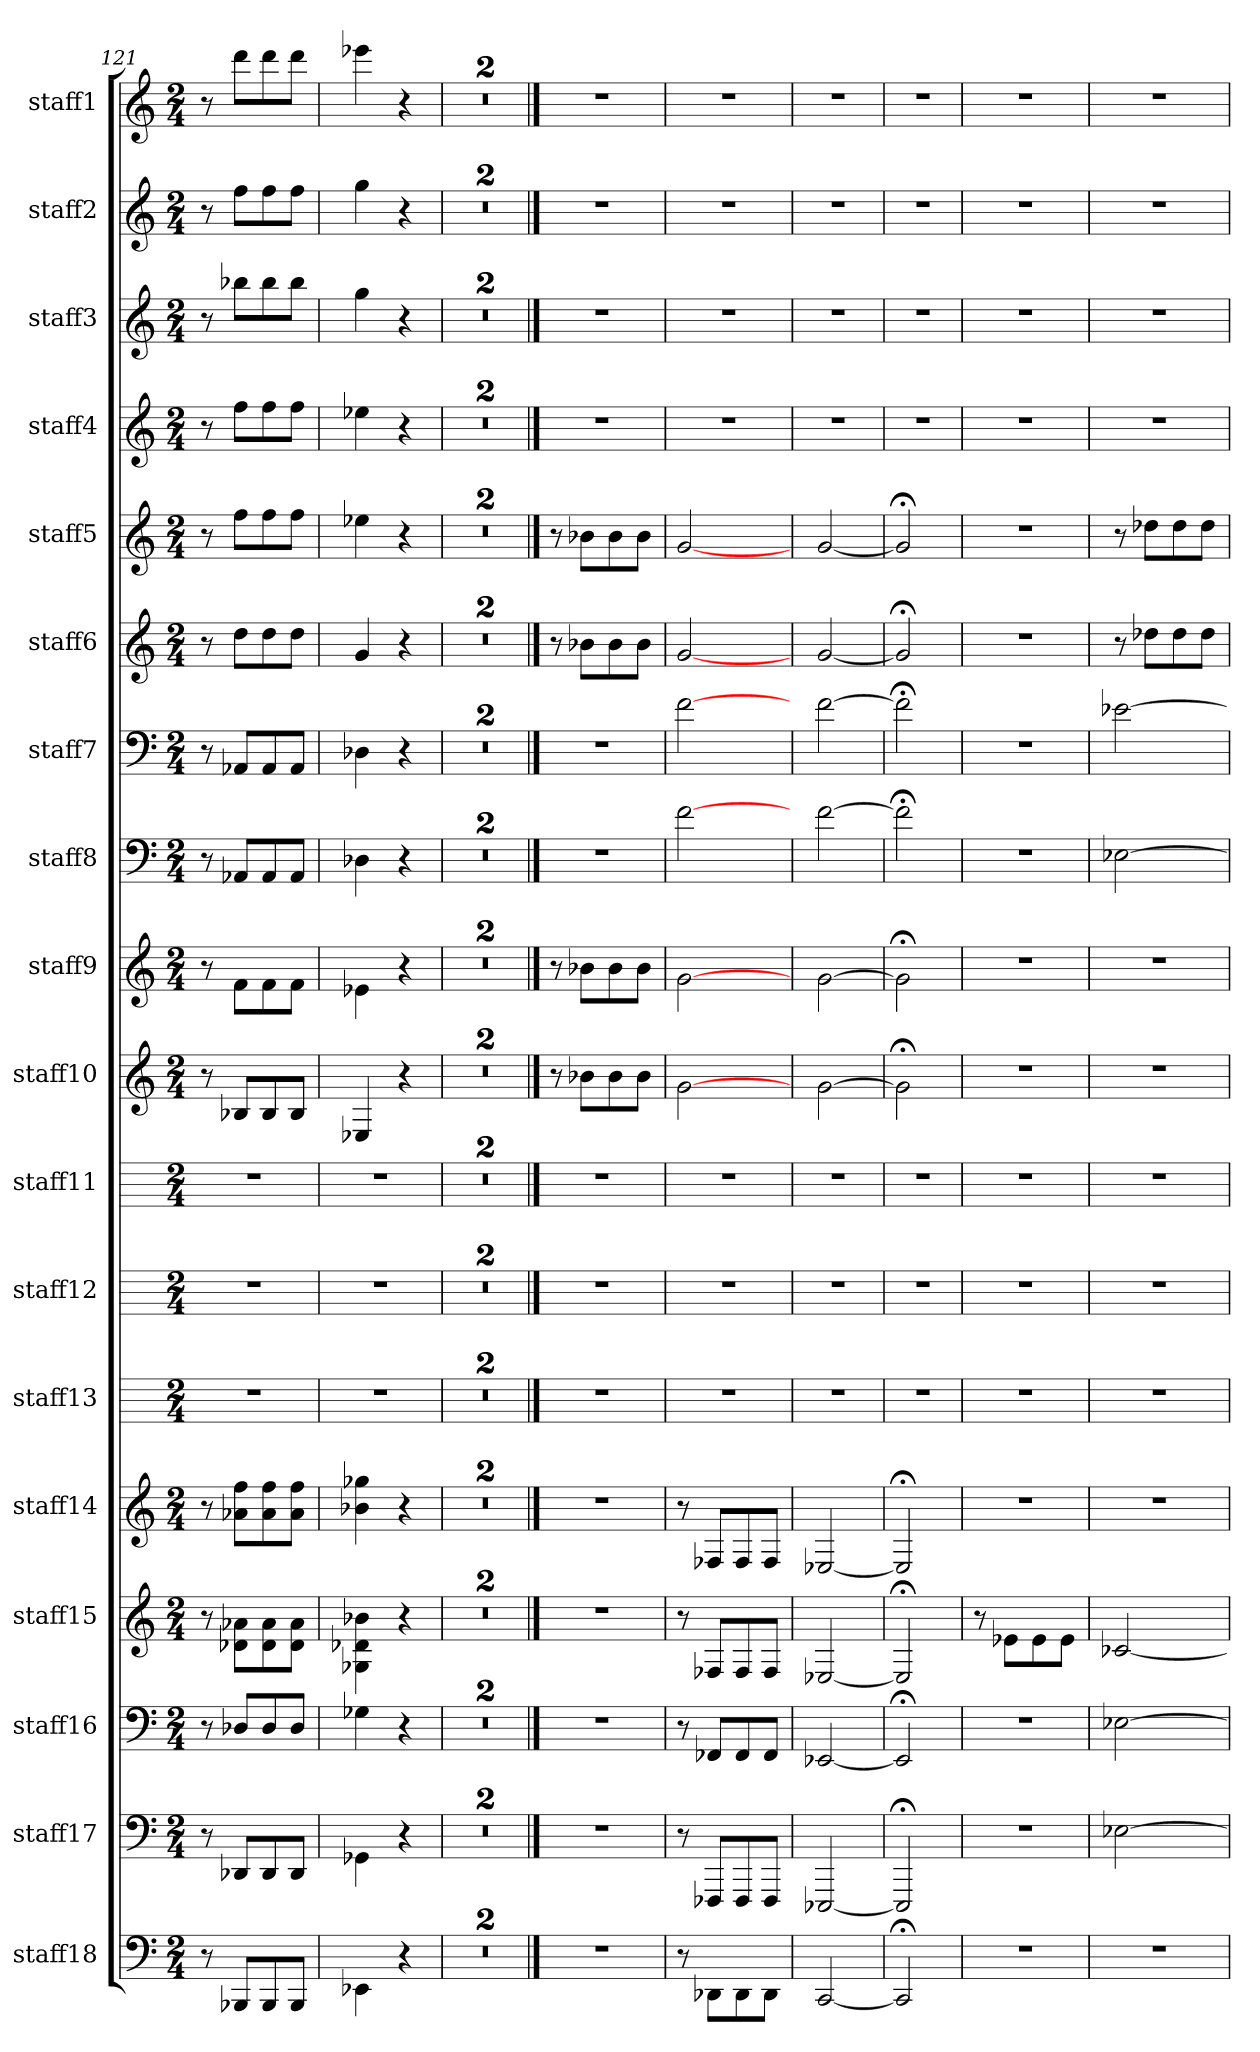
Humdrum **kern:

**kern	**kern	**kern	**kern	**kern	**kern	**kern	**kern	**kern	**kern	**kern	**kern	**kern	**kern	**kern	**kern	**kern	**kern
*part18	*part17	*part16	*part15	*part14	*part13	*part12	*part11	*part10	*part9	*part8	*part7	*part6	*part5	*part4	*part3	*part2	*part1
*staff18	*staff17	*staff16	*staff15	*staff14	*staff13	*staff12	*staff11	*staff10	*staff9	*staff8	*staff7	*staff6	*staff5	*staff4	*staff3	*staff2	*staff1
*I"staff18	*I"staff17	*I"staff16	*I"staff15	*I"staff14	*I"staff13	*I"staff12	*I"staff11	*I"staff10	*I"staff9	*I"staff8	*I"staff7	*I"staff6	*I"staff5	*I"staff4	*I"staff3	*I"staff2	*I"staff1
*M2/4	*M2/4	*M2/4	*M2/4	*M2/4	*M2/4	*M2/4	*M2/4	*M2/4	*M2/4	*M2/4	*M2/4	*M2/4	*M2/4	*M2/4	*M2/4	*M2/4	*M2/4
=121	=121	=121	=121	=121	=121	=121	=121	=121	=121	=121	=121	=121	=121	=121	=121	=121	=121
8r	8r	8r	8r	8r	2r	2r	2r	8r	8r	8r	8r	8r	8r	8r	8r	8r	8r
8BBB-/L	8DD-/L	8D-/L	8a-\ 8d-\L	8ff\ 8a-\L	.	.	.	8B-/L	8f\L	8AA-/L	8AA-/L	8dd\L	8ff\L	8ff\L	8bb-\L	8ff\L	8ddd\L
8BBB-/	8DD-/	8D-/	8a-\ 8d-\	8ff\ 8a-\	.	.	.	8B-/	8f\	8AA-/	8AA-/	8dd\	8ff\	8ff\	8bb-\	8ff\	8ddd\
8BBB-/J	8DD-/J	8D-/J	8a-\ 8d-\J	8ff\ 8a-\J	.	.	.	8B-/J	8f\J	8AA-/J	8AA-/J	8dd\J	8ff\J	8ff\J	8bb-\J	8ff\J	8ddd\J
=122	=122	=122	=122	=122	=122	=122	=122	=122	=122	=122	=122	=122	=122	=122	=122	=122	=122
4EE-\	4GG-\	4G-\	4b-\ 4d-\ 4G-\	4gg-\ 4b-\	2r	2r	2r	4E-/	4e-\	4D-\	4D-\	4g/	4ee-\	4ee-\	4gg\	4gg\	4eee-\
4r	4r	4r	4r	4r	.	.	.	4r	4r	4r	4r	4r	4r	4r	4r	4r	4r
=123	=123	=123	=123	=123	=123	=123	=123	=123	=123	=123	=123	=123	=123	=123	=123	=123	=123
2r	2r	2r	2r	2r	2r	2r	2r	2r	2r	2r	2r	2r	2r	2r	2r	2r	2r
=124	=124	=124	=124	=124	=124	=124	=124	=124	=124	=124	=124	=124	=124	=124	=124	=124	=124
2r	2r	2r	2r	2r	2r	2r	2r	2r	2r	2r	2r	2r	2r	2r	2r	2r	2r
==125	==125	==125	==125	==125	==125	==125	==125	==125	==125	==125	==125	==125	==125	==125	==125	==125	==125
2r	2r	2r	2r	2r	2r	2r	2r	8r	8r	2r	2r	8r	8r	2r	2r	2r	2r
.	.	.	.	.	.	.	.	8b-\L	8b-\L	.	.	8b-\L	8b-\L	.	.	.	.
.	.	.	.	.	.	.	.	8b-\	8b-\	.	.	8b-\	8b-\	.	.	.	.
.	.	.	.	.	.	.	.	8b-\J	8b-\J	.	.	8b-\J	8b-\J	.	.	.	.
=126	=126	=126	=126	=126	=126	=126	=126	=126	=126	=126	=126	=126	=126	=126	=126	=126	=126
8r	8r	8r	8r	8r	2r	2r	2r	[2g\	[2g\	[2f\	[2f\	[2g/	[2g/	2r	2r	2r	2r
8DD-\L	8FFF-/L	8FF-/L	8F-/L	8F-/L	.	.	.	.	.	.	.	.	.	.	.	.	.
8DD-\	8FFF-/	8FF-/	8F-/	8F-/	.	.	.	.	.	.	.	.	.	.	.	.	.
8DD-\J	8FFF-/J	8FF-/J	8F-/J	8F-/J	.	.	.	.	.	.	.	.	.	.	.	.	.
=127	=127	=127	=127	=127	=127	=127	=127	=127	=127	=127	=127	=127	=127	=127	=127	=127	=127
[2CC/	[2EEE-/	[2EE-/	[2E-/	[2E-/	2r	2r	2r	[2g\	[2g\	[2f\	[2f\	[2g/	[2g/	2r	2r	2r	2r
=128	=128	=128	=128	=128	=128	=128	=128	=128	=128	=128	=128	=128	=128	=128	=128	=128	=128
2CC;</]	2EEE-;</]	2EE-;</]	2E-;</]	2E-;</]	2r	2r	2r	2g;<\]	2g;<\]	2f;<\]	2f;<\]	2g;</]	2g;</]	2r	2r	2r	2r
=129	=129	=129	=129	=129	=129	=129	=129	=129	=129	=129	=129	=129	=129	=129	=129	=129	=129
2r	2r	2r	8r	2r	2r	2r	2r	2r	2r	2r	2r	2r	2r	2r	2r	2r	2r
.	.	.	8e-\L	.	.	.	.	.	.	.	.	.	.	.	.	.	.
.	.	.	8e-\	.	.	.	.	.	.	.	.	.	.	.	.	.	.
.	.	.	8e-\J	.	.	.	.	.	.	.	.	.	.	.	.	.	.
=130	=130	=130	=130	=130	=130	=130	=130	=130	=130	=130	=130	=130	=130	=130	=130	=130	=130
2r	[2E-\	[2E-\	[2c-/	2r	2r	2r	2r	2r	2r	[2E-\	[2e-\	8r	8r	2r	2r	2r	2r
.	.	.	.	.	.	.	.	.	.	.	.	8dd-\L	8dd-\L	.	.	.	.
.	.	.	.	.	.	.	.	.	.	.	.	8dd-\	8dd-\	.	.	.	.
.	.	.	.	.	.	.	.	.	.	.	.	8dd-\J	8dd-\J	.	.	.	.
=	=	=	=	=	=	=	=	=	=	=	=	=	=	=	=	=	=
*-	*-	*-	*-	*-	*-	*-	*-	*-	*-	*-	*-	*-	*-	*-	*-	*-	*-
